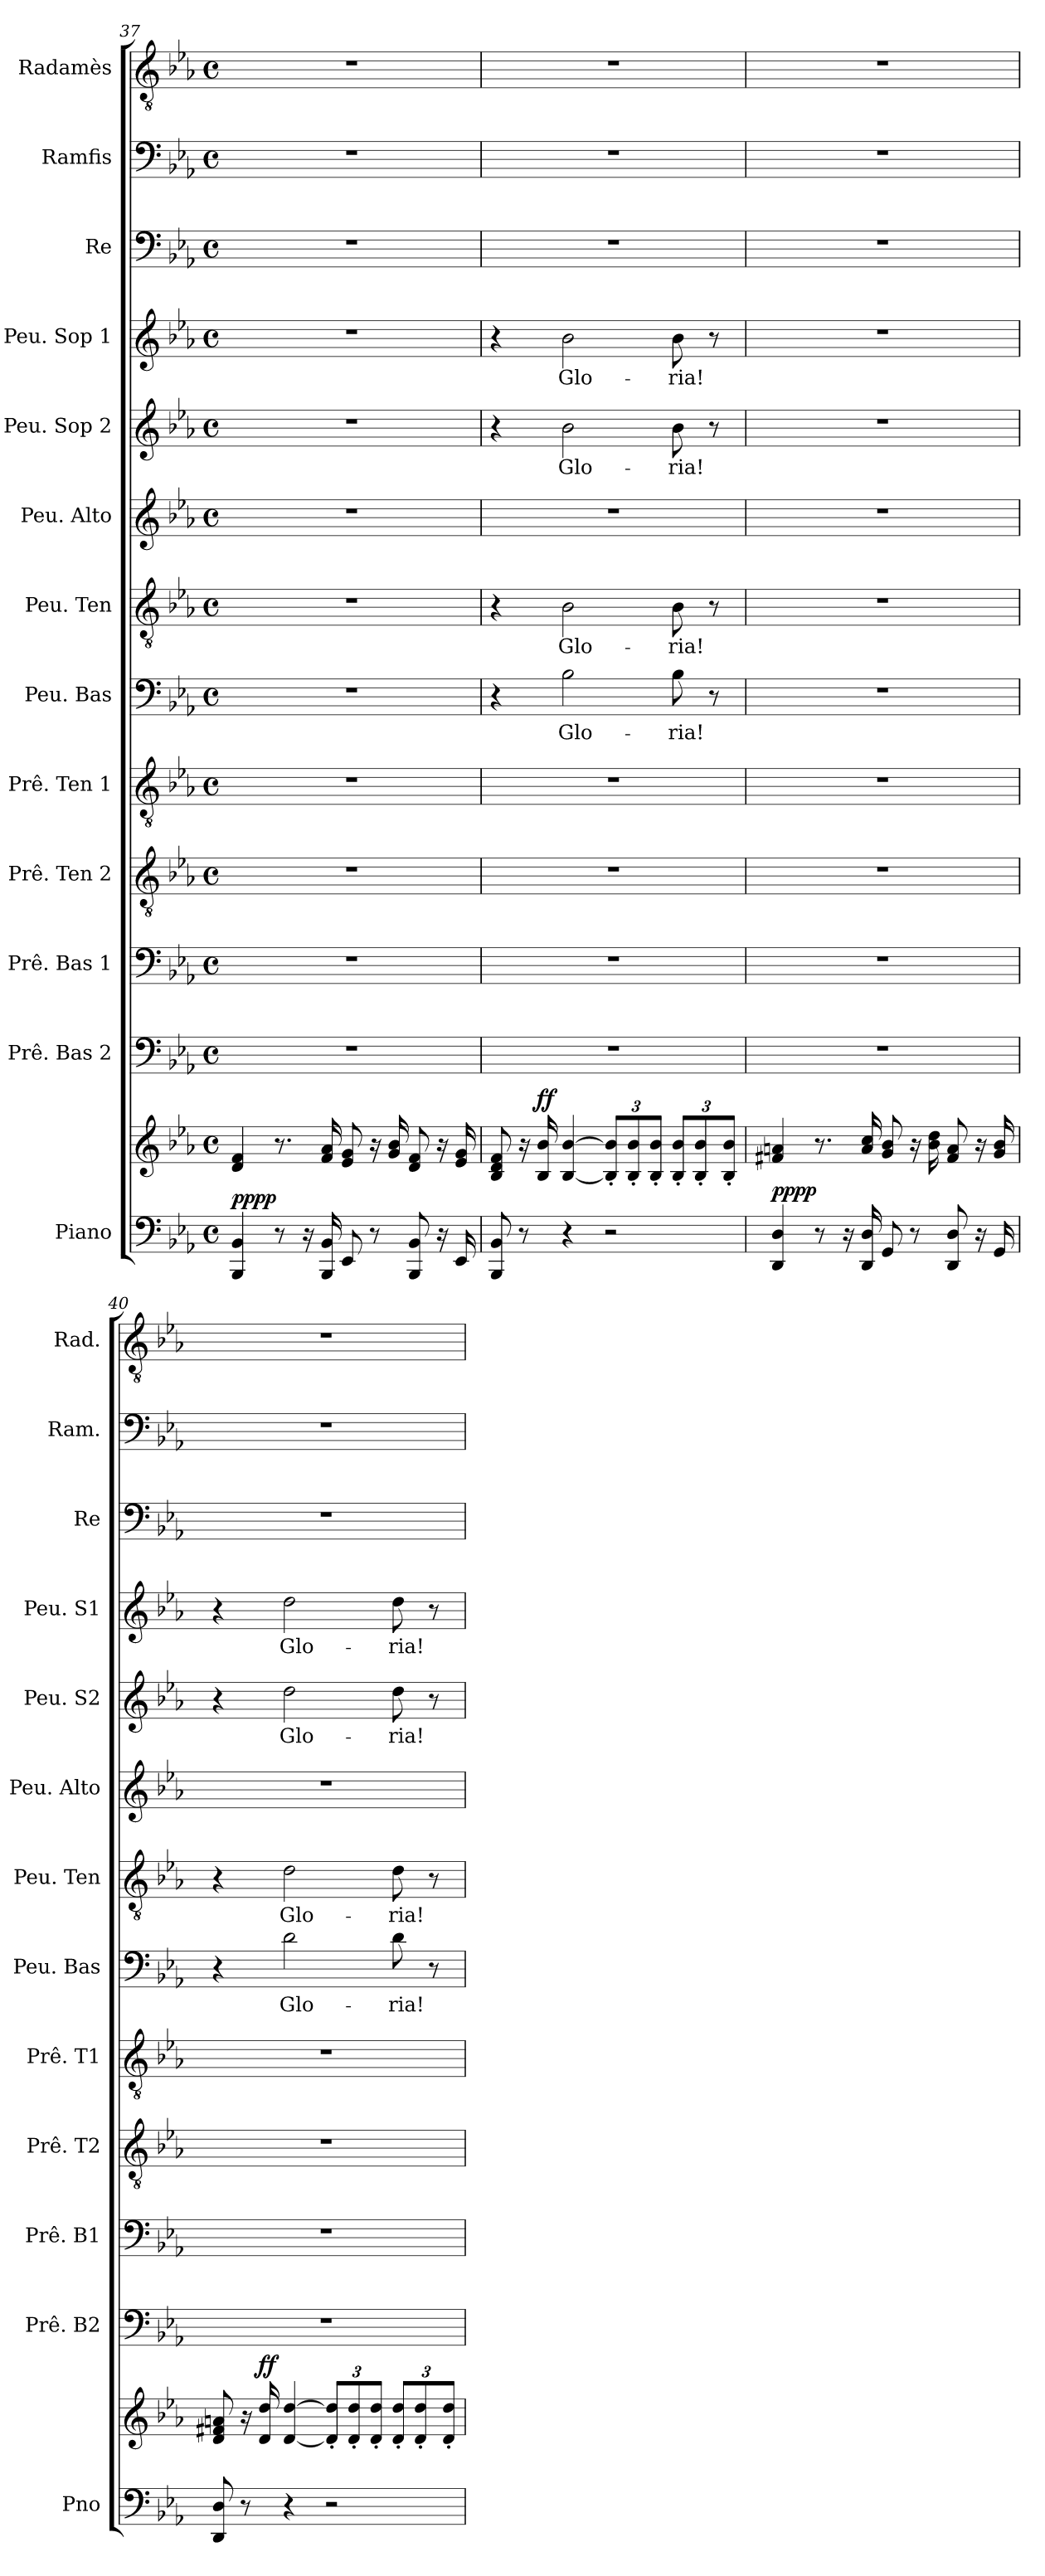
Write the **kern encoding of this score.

**kern	**kern	**dynam	**kern	**kern	**kern	**kern	**kern	**text	**kern	**text	**kern	**kern	**text	**kern	**text	**kern	**kern	**kern
*part13	*part13	*part13	*part12	*part11	*part10	*part9	*part8	*part8	*part7	*part7	*part6	*part5	*part5	*part4	*part4	*part3	*part2	*part1
*staff14	*staff13	*staff13/14	*staff12	*staff11	*staff10	*staff9	*staff8	*staff8	*staff7	*staff7	*staff6	*staff5	*staff5	*staff4	*staff4	*staff3	*staff2	*staff1
*I"Piano	*	*	*I"Prê. Bas 2	*I"Prê. Bas 1	*I"Prê. Ten 2	*I"Prê. Ten 1	*I"Peu. Bas	*	*I"Peu. Ten	*	*I"Peu. Alto	*I"Peu. Sop 2	*	*I"Peu. Sop 1	*	*I"Re	*I"Ramfis	*I"Radamès
*I'Pno	*	*	*I'Prê. B2	*I'Prê. B1	*I'Prê. T2	*I'Prê. T1	*I'Peu. Bas	*	*I'Peu. Ten	*	*I'Peu. Alto	*I'Peu. S2	*	*I'Peu. S1	*	*I'Re	*I'Ram.	*I'Rad.
!!LO:PB:g=z
*clefF4	*clefG2	*	*clefF4	*clefF4	*clefGv2	*clefGv2	*clefF4	*	*clefGv2	*	*clefG2	*clefG2	*	*clefG2	*	*clefF4	*clefF4	*clefGv2
*k[b-e-a-]	*k[b-e-a-]	*	*k[b-e-a-]	*k[b-e-a-]	*k[b-e-a-]	*k[b-e-a-]	*k[b-e-a-]	*	*k[b-e-a-]	*	*k[b-e-a-]	*k[b-e-a-]	*	*k[b-e-a-]	*	*k[b-e-a-]	*k[b-e-a-]	*k[b-e-a-]
*M4/4	*M4/4	*	*M4/4	*M4/4	*M4/4	*M4/4	*M4/4	*	*M4/4	*	*M4/4	*M4/4	*	*M4/4	*	*M4/4	*M4/4	*M4/4
*met(c)	*met(c)	*	*met(c)	*met(c)	*met(c)	*met(c)	*met(c)	*	*met(c)	*	*met(c)	*met(c)	*	*met(c)	*	*met(c)	*met(c)	*met(c)
=37	=37	=37	=37	=37	=37	=37	=37	=37	=37	=37	=37	=37	=37	=37	=37	=37	=37	=37
!	!	!LO:DY:a=2	!	!	!	!	!	!	!	!	!	!	!	!	!	!	!	!
!	!	!LO:DY:n=1:a=2	!	!	!	!	!	!	!	!	!	!	!	!	!	!	!	!
!	!	!LO:DY:n=2:a	!	!	!	!	!	!	!	!	!	!	!	!	!	!	!	!
!	!	!LO:DY:n=3:a	!	!	!	!	!	!	!	!	!	!	!	!	!	!	!	!
4BBB-/ 4BB-/	4d/ 4f/	p p p p	1r	1r	1r	1r	1r	.	1r	.	1r	1r	.	1r	.	1r	1r	1r
8r	8.r	.	.	.	.	.	.	.	.	.	.	.	.	.	.	.	.	.
16r	.	.	.	.	.	.	.	.	.	.	.	.	.	.	.	.	.	.
16BBB-/ 16BB-/	16f/ 16a-/	.	.	.	.	.	.	.	.	.	.	.	.	.	.	.	.	.
8EE-/	8e-/ 8g/	.	.	.	.	.	.	.	.	.	.	.	.	.	.	.	.	.
8r	16r	.	.	.	.	.	.	.	.	.	.	.	.	.	.	.	.	.
.	16g/ 16b-/	.	.	.	.	.	.	.	.	.	.	.	.	.	.	.	.	.
8BBB-/ 8BB-/	8d/ 8f/	.	.	.	.	.	.	.	.	.	.	.	.	.	.	.	.	.
16r	16r	.	.	.	.	.	.	.	.	.	.	.	.	.	.	.	.	.
16EE-/	16e-/ 16g/	.	.	.	.	.	.	.	.	.	.	.	.	.	.	.	.	.
=38	=38	=38	=38	=38	=38	=38	=38	=38	=38	=38	=38	=38	=38	=38	=38	=38	=38	=38
8BBB-/ 8BB-/	8B-/ 8d/ 8f/	.	1r	1r	1r	1r	4r	.	4r	.	1r	4r	.	4r	.	1r	1r	1r
8r	16r	.	.	.	.	.	.	.	.	.	.	.	.	.	.	.	.	.
!	!	!LO:DY:a	!	!	!	!	!	!	!	!	!	!	!	!	!	!	!	!
.	16B-/ 16b-/	ff	.	.	.	.	.	.	.	.	.	.	.	.	.	.	.	.
!	!	!	!	!	!	!	!	!LO:LY:b:color=#0055FF	!	!LO:LY:b:color=#0055FF	!	!	!LO:LY:b:color=#0055FF	!	!LO:LY:b:color=#0055FF	!	!	!
4r	[4B-/ [4b-/	.	.	.	.	.	2B-\	Glo-	2B-\	Glo-	.	2b-\	Glo-	2b-\	Glo-	.	.	.
*	*Xbrackettup	*	*	*	*	*	*	*	*	*	*	*	*	*	*	*	*	*
2r	12B-/]' 12b-/]'L	.	.	.	.	.	.	.	.	.	.	.	.	.	.	.	.	.
.	12B-/' 12b-/'	.	.	.	.	.	.	.	.	.	.	.	.	.	.	.	.	.
.	12B-/' 12b-/'J	.	.	.	.	.	.	.	.	.	.	.	.	.	.	.	.	.
!	!	!	!	!	!	!	!	!LO:LY:b:color=#0055FF	!	!LO:LY:b:color=#0055FF	!	!	!LO:LY:b:color=#0055FF	!	!LO:LY:b:color=#0055FF	!	!	!
.	12B-/' 12b-/'L	.	.	.	.	.	8B-\	-ria!	8B-\	-ria!	.	8b-\	-ria!	8b-\	-ria!	.	.	.
.	12B-/' 12b-/'	.	.	.	.	.	.	.	.	.	.	.	.	.	.	.	.	.
.	.	.	.	.	.	.	8r	.	8r	.	.	8r	.	8r	.	.	.	.
.	12B-/' 12b-/'J	.	.	.	.	.	.	.	.	.	.	.	.	.	.	.	.	.
=39	=39	=39	=39	=39	=39	=39	=39	=39	=39	=39	=39	=39	=39	=39	=39	=39	=39	=39
!	!	!LO:DY:a=2	!	!	!	!	!	!	!	!	!	!	!	!	!	!	!	!
!	!	!LO:DY:n=1:a=2	!	!	!	!	!	!	!	!	!	!	!	!	!	!	!	!
!	!	!LO:DY:n=2:a	!	!	!	!	!	!	!	!	!	!	!	!	!	!	!	!
!	!	!LO:DY:n=3:a	!	!	!	!	!	!	!	!	!	!	!	!	!	!	!	!
4DD/ 4D/	4f#X/ 4an/	p p p p	1r	1r	1r	1r	1r	.	1r	.	1r	1r	.	1r	.	1r	1r	1r
8r	8.r	.	.	.	.	.	.	.	.	.	.	.	.	.	.	.	.	.
16r	.	.	.	.	.	.	.	.	.	.	.	.	.	.	.	.	.	.
16DD/ 16D/	16a/ 16cc/	.	.	.	.	.	.	.	.	.	.	.	.	.	.	.	.	.
8GG/	8g/ 8b-/	.	.	.	.	.	.	.	.	.	.	.	.	.	.	.	.	.
8r	16r	.	.	.	.	.	.	.	.	.	.	.	.	.	.	.	.	.
.	16b-\ 16dd\	.	.	.	.	.	.	.	.	.	.	.	.	.	.	.	.	.
8DD/ 8D/	8f#/ 8a/	.	.	.	.	.	.	.	.	.	.	.	.	.	.	.	.	.
16r	16r	.	.	.	.	.	.	.	.	.	.	.	.	.	.	.	.	.
16GG/	16g/ 16b-/	.	.	.	.	.	.	.	.	.	.	.	.	.	.	.	.	.
!!LO:LB:g=z
=40	=40	=40	=40	=40	=40	=40	=40	=40	=40	=40	=40	=40	=40	=40	=40	=40	=40	=40
8DD/ 8D/	8d/ 8f#X/ 8an/	.	1r	1r	1r	1r	4r	.	4r	.	1r	4r	.	4r	.	1r	1r	1r
8r	16r	.	.	.	.	.	.	.	.	.	.	.	.	.	.	.	.	.
!	!	!LO:DY:a	!	!	!	!	!	!	!	!	!	!	!	!	!	!	!	!
.	16d/ 16dd/	ff	.	.	.	.	.	.	.	.	.	.	.	.	.	.	.	.
!	!	!	!	!	!	!	!	!LO:LY:b:color=#0055FF	!	!LO:LY:b:color=#0055FF	!	!	!LO:LY:b:color=#0055FF	!	!LO:LY:b:color=#0055FF	!	!	!
4r	[4d/ [4dd/	.	.	.	.	.	2d\	Glo-	2d\	Glo-	.	2dd\	Glo-	2dd\	Glo-	.	.	.
2r	12d/]' 12dd/]'L	.	.	.	.	.	.	.	.	.	.	.	.	.	.	.	.	.
.	12d/' 12dd/'	.	.	.	.	.	.	.	.	.	.	.	.	.	.	.	.	.
.	12d/' 12dd/'J	.	.	.	.	.	.	.	.	.	.	.	.	.	.	.	.	.
!	!	!	!	!	!	!	!	!LO:LY:b:color=#0055FF	!	!LO:LY:b:color=#0055FF	!	!	!LO:LY:b:color=#0055FF	!	!LO:LY:b:color=#0055FF	!	!	!
.	12d/' 12dd/'L	.	.	.	.	.	8d\	-ria!	8d\	-ria!	.	8dd\	-ria!	8dd\	-ria!	.	.	.
.	12d/' 12dd/'	.	.	.	.	.	.	.	.	.	.	.	.	.	.	.	.	.
.	.	.	.	.	.	.	8r	.	8r	.	.	8r	.	8r	.	.	.	.
.	12d/' 12dd/'J	.	.	.	.	.	.	.	.	.	.	.	.	.	.	.	.	.
=	=	=	=	=	=	=	=	=	=	=	=	=	=	=	=	=	=	=
*-	*-	*-	*-	*-	*-	*-	*-	*-	*-	*-	*-	*-	*-	*-	*-	*-	*-	*-
